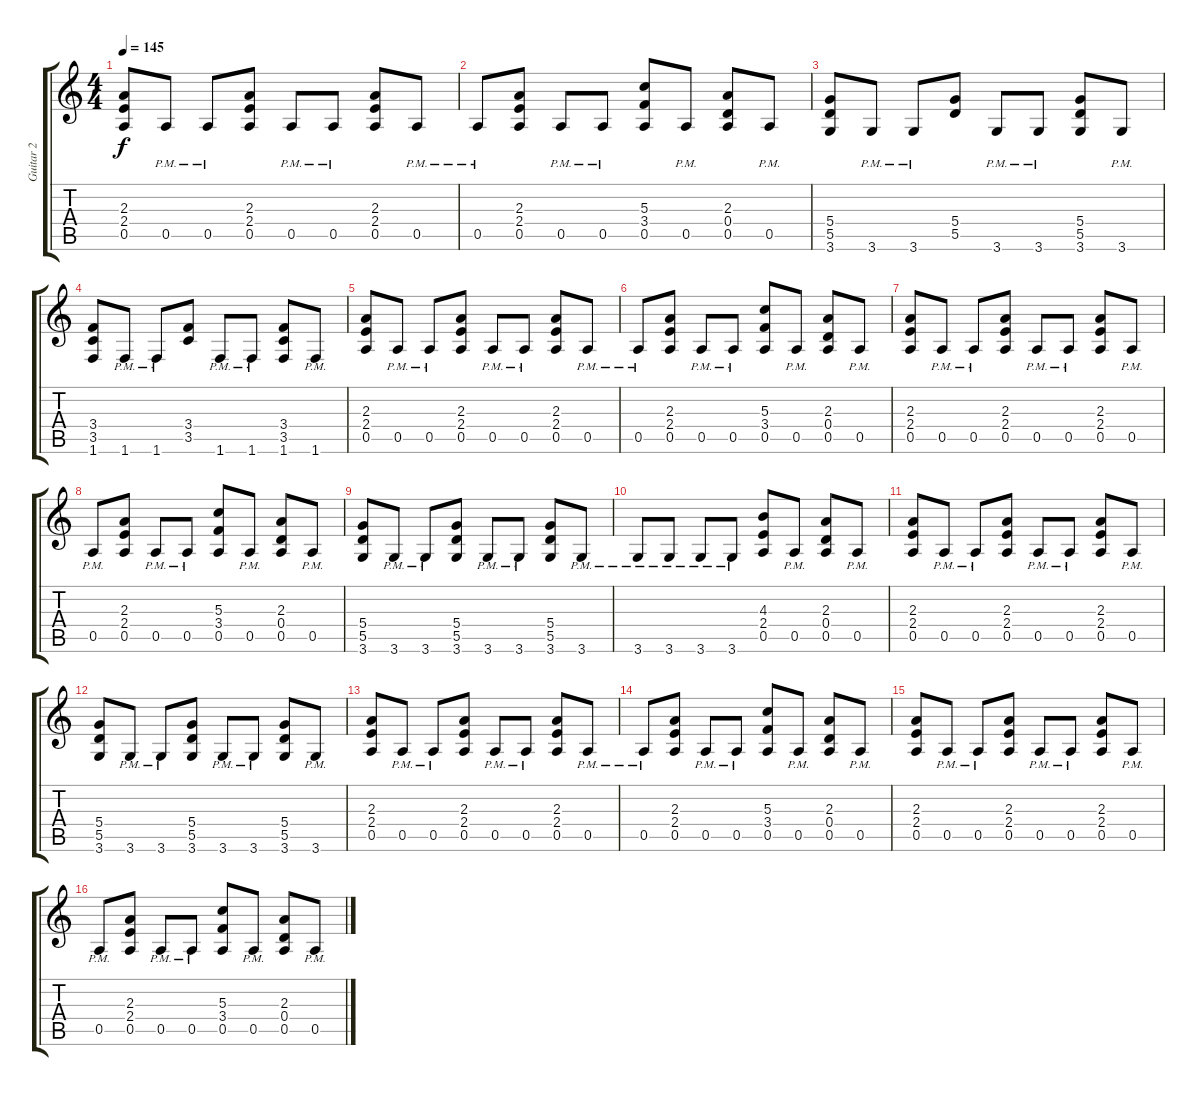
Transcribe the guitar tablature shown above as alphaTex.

\track ("Guitar 2" "Guitar 2") {instrument distortionguitar}
\staff {score tabs}
\tuning (E4 B3 G3 D3 A2 E2) {hide}
\ts (4 4)
\tempo 145
\clef g2
\ks c
(2.3 2.4 0.5).8{dy f} 0.5{pm}.8 0.5{pm}.8 (2.3 2.4 0.5).8 0.5{pm}.8 0.5{pm}.8 (2.3 2.4 0.5).8 0.5{pm}.8 |
0.5{pm}.8 (2.3 2.4 0.5).8 0.5{pm}.8 0.5{pm}.8 (5.3 3.4 0.5).8 0.5{pm}.8 (2.3 0.4 0.5).8 0.5{pm}.8 |
(5.4 5.5 3.6).8 3.6{pm}.8 3.6{pm}.8 (5.4 5.5).8 3.6{pm}.8 3.6{pm}.8 (5.4 5.5 3.6).8 3.6{pm}.8 |
(3.4 3.5 1.6).8 1.6{pm}.8 1.6{pm}.8 (3.4 3.5).8 1.6{pm}.8 1.6{pm}.8 (3.4 3.5 1.6).8 1.6{pm}.8 |
(2.3 2.4 0.5).8 0.5{pm}.8 0.5{pm}.8 (2.3 2.4 0.5).8 0.5{pm}.8 0.5{pm}.8 (2.3 2.4 0.5).8 0.5{pm}.8 |
0.5{pm}.8 (2.3 2.4 0.5).8 0.5{pm}.8 0.5{pm}.8 (5.3 3.4 0.5).8 0.5{pm}.8 (2.3 0.4 0.5).8 0.5{pm}.8 |
(2.3 2.4 0.5).8 0.5{pm}.8 0.5{pm}.8 (2.3 2.4 0.5).8 0.5{pm}.8 0.5{pm}.8 (2.3 2.4 0.5).8 0.5{pm}.8 |
0.5{pm}.8 (2.3 2.4 0.5).8 0.5{pm}.8 0.5{pm}.8 (5.3 3.4 0.5).8 0.5{pm}.8 (2.3 0.4 0.5).8 0.5{pm}.8 |
(5.4 5.5 3.6).8 3.6{pm}.8 3.6{pm}.8 (5.4 5.5 3.6).8 3.6{pm}.8 3.6{pm}.8 (5.4 5.5 3.6).8 3.6{pm}.8 |
3.6{pm}.8 3.6{pm}.8 3.6{pm}.8 3.6{pm}.8 (4.3 2.4 0.5).8 0.5{pm}.8 (2.3 0.4 0.5).8 0.5{pm}.8 |
(2.3 2.4 0.5).8 0.5{pm}.8 0.5{pm}.8 (2.3 2.4 0.5).8 0.5{pm}.8 0.5{pm}.8 (2.3 2.4 0.5).8 0.5{pm}.8 |
(5.4 5.5 3.6).8 3.6{pm}.8 3.6{pm}.8 (5.4 5.5 3.6).8 3.6{pm}.8 3.6{pm}.8 (5.4 5.5 3.6).8 3.6{pm}.8 |
(2.3 2.4 0.5).8 0.5{pm}.8 0.5{pm}.8 (2.3 2.4 0.5).8 0.5{pm}.8 0.5{pm}.8 (2.3 2.4 0.5).8 0.5{pm}.8 |
0.5{pm}.8 (2.3 2.4 0.5).8 0.5{pm}.8 0.5{pm}.8 (5.3 3.4 0.5).8 0.5{pm}.8 (2.3 0.4 0.5).8 0.5{pm}.8 |
(2.3 2.4 0.5).8 0.5{pm}.8 0.5{pm}.8 (2.3 2.4 0.5).8 0.5{pm}.8 0.5{pm}.8 (2.3 2.4 0.5).8 0.5{pm}.8 |
0.5{pm}.8 (2.3 2.4 0.5).8 0.5{pm}.8 0.5{pm}.8 (5.3 3.4 0.5).8 0.5{pm}.8 (2.3 0.4 0.5).8 0.5{pm}.8
